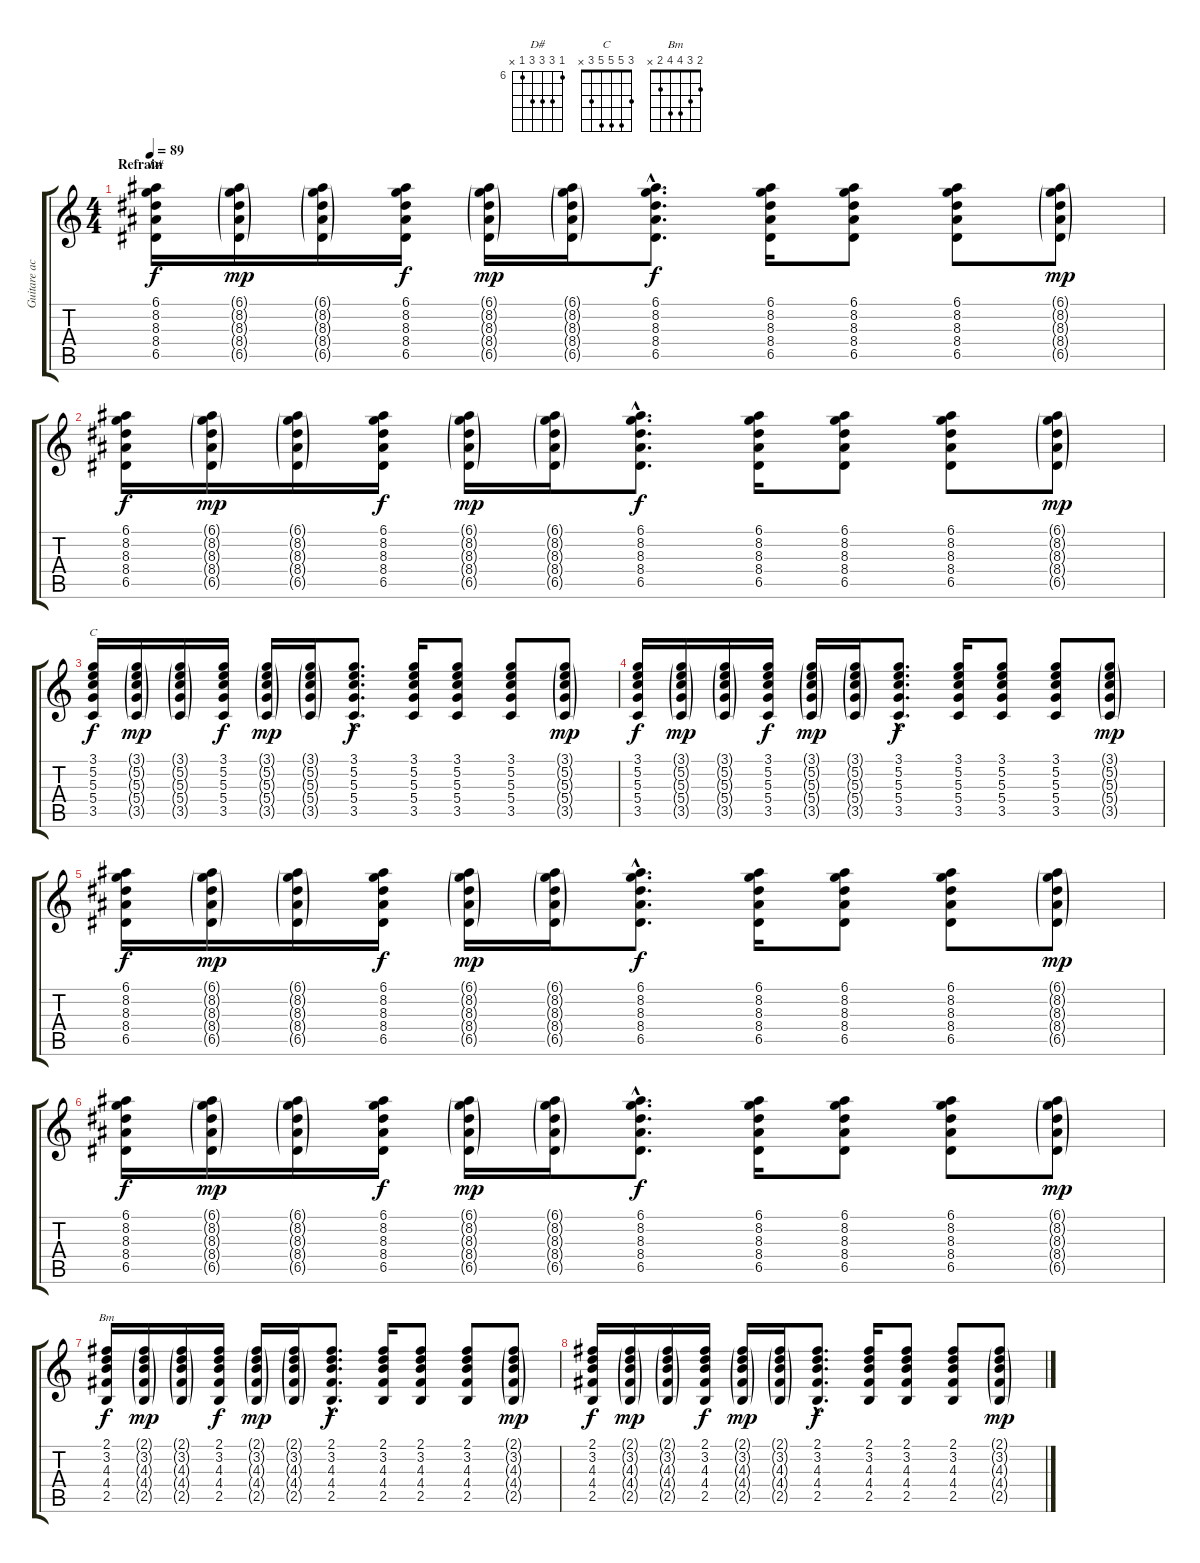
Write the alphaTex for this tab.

\track ("Guitare acoustique" "Guitare ac") {instrument acousticguitarsteel}
\staff {score tabs}
\tuning (E4 B3 G3 D3 A2 E2) {hide}
\chord ("D#" 6 8 8 8 6 x) {firstfret 6}
\chord ("C" 3 5 5 5 3 x)
\chord ("Bm" 2 3 4 4 2 x)
\ts (4 4)
\section ("" "Refrain")
\tempo 89
\clef g2
\ks c
(6.1 8.2 8.3 8.4 6.5).16{ch "D#" dy f} (6.1{g} 8.2{g} 8.3{g} 8.4{g} 6.5{g}).16{dy mp} (6.1{g} 8.2{g} 8.3{g} 8.4{g} 6.5{g}).16 (6.1 8.2 8.3 8.4 6.5).16{dy f} (6.1{g} 8.2{g} 8.3{g} 8.4{g} 6.5{g}).16{dy mp} (6.1{g} 8.2{g} 8.3{g} 8.4{g} 6.5{g}).16 (6.1{hac} 8.2{hac} 8.3{hac} 8.4{hac} 6.5{hac}).8{d dy f} (6.1 8.2 8.3 8.4 6.5).16 (6.1 8.2 8.3 8.4 6.5).8 (6.1 8.2 8.3 8.4 6.5).8 (6.1{g} 8.2{g} 8.3{g} 8.4{g} 6.5{g}).8{dy mp} |
(6.1 8.2 8.3 8.4 6.5).16{dy f} (6.1{g} 8.2{g} 8.3{g} 8.4{g} 6.5{g}).16{dy mp} (6.1{g} 8.2{g} 8.3{g} 8.4{g} 6.5{g}).16 (6.1 8.2 8.3 8.4 6.5).16{dy f} (6.1{g} 8.2{g} 8.3{g} 8.4{g} 6.5{g}).16{dy mp} (6.1{g} 8.2{g} 8.3{g} 8.4{g} 6.5{g}).16 (6.1{hac} 8.2{hac} 8.3{hac} 8.4{hac} 6.5{hac}).8{d dy f} (6.1 8.2 8.3 8.4 6.5).16 (6.1 8.2 8.3 8.4 6.5).8 (6.1 8.2 8.3 8.4 6.5).8 (6.1{g} 8.2{g} 8.3{g} 8.4{g} 6.5{g}).8{dy mp} |
(3.1 5.2 5.3 5.4 3.5).16{ch "C" dy f} (3.1{g} 5.2{g} 5.3{g} 5.4{g} 3.5{g}).16{dy mp} (3.1{g} 5.2{g} 5.3{g} 5.4{g} 3.5{g}).16 (3.1 5.2 5.3 5.4 3.5).16{dy f} (3.1{g} 5.2{g} 5.3{g} 5.4{g} 3.5{g}).16{dy mp} (3.1{g} 5.2{g} 5.3{g} 5.4{g} 3.5{g}).16 (3.1{hac} 5.2{hac} 5.3{hac} 5.4{hac} 3.5{hac}).8{d dy f} (3.1 5.2 5.3 5.4 3.5).16 (3.1 5.2 5.3 5.4 3.5).8 (3.1 5.2 5.3 5.4 3.5).8 (3.1{g} 5.2{g} 5.3{g} 5.4{g} 3.5{g}).8{dy mp} |
(3.1 5.2 5.3 5.4 3.5).16{dy f} (3.1{g} 5.2{g} 5.3{g} 5.4{g} 3.5{g}).16{dy mp} (3.1{g} 5.2{g} 5.3{g} 5.4{g} 3.5{g}).16 (3.1 5.2 5.3 5.4 3.5).16{dy f} (3.1{g} 5.2{g} 5.3{g} 5.4{g} 3.5{g}).16{dy mp} (3.1{g} 5.2{g} 5.3{g} 5.4{g} 3.5{g}).16 (3.1{hac} 5.2{hac} 5.3{hac} 5.4{hac} 3.5{hac}).8{d dy f} (3.1 5.2 5.3 5.4 3.5).16 (3.1 5.2 5.3 5.4 3.5).8 (3.1 5.2 5.3 5.4 3.5).8 (3.1{g} 5.2{g} 5.3{g} 5.4{g} 3.5{g}).8{dy mp} |
(6.1 8.2 8.3 8.4 6.5).16{dy f} (6.1{g} 8.2{g} 8.3{g} 8.4{g} 6.5{g}).16{dy mp} (6.1{g} 8.2{g} 8.3{g} 8.4{g} 6.5{g}).16 (6.1 8.2 8.3 8.4 6.5).16{dy f} (6.1{g} 8.2{g} 8.3{g} 8.4{g} 6.5{g}).16{dy mp} (6.1{g} 8.2{g} 8.3{g} 8.4{g} 6.5{g}).16 (6.1{hac} 8.2{hac} 8.3{hac} 8.4{hac} 6.5{hac}).8{d dy f} (6.1 8.2 8.3 8.4 6.5).16 (6.1 8.2 8.3 8.4 6.5).8 (6.1 8.2 8.3 8.4 6.5).8 (6.1{g} 8.2{g} 8.3{g} 8.4{g} 6.5{g}).8{dy mp} |
(6.1 8.2 8.3 8.4 6.5).16{dy f} (6.1{g} 8.2{g} 8.3{g} 8.4{g} 6.5{g}).16{dy mp} (6.1{g} 8.2{g} 8.3{g} 8.4{g} 6.5{g}).16 (6.1 8.2 8.3 8.4 6.5).16{dy f} (6.1{g} 8.2{g} 8.3{g} 8.4{g} 6.5{g}).16{dy mp} (6.1{g} 8.2{g} 8.3{g} 8.4{g} 6.5{g}).16 (6.1{hac} 8.2{hac} 8.3{hac} 8.4{hac} 6.5{hac}).8{d dy f} (6.1 8.2 8.3 8.4 6.5).16 (6.1 8.2 8.3 8.4 6.5).8 (6.1 8.2 8.3 8.4 6.5).8 (6.1{g} 8.2{g} 8.3{g} 8.4{g} 6.5{g}).8{dy mp} |
(2.1 3.2 4.3 4.4 2.5).16{ch "Bm" dy f} (2.1{g} 3.2{g} 4.3{g} 4.4{g} 2.5{g}).16{dy mp} (2.1{g} 3.2{g} 4.3{g} 4.4{g} 2.5{g}).16 (2.1 3.2 4.3 4.4 2.5).16{dy f} (2.1{g} 3.2{g} 4.3{g} 4.4{g} 2.5{g}).16{dy mp} (2.1{g} 3.2{g} 4.3{g} 4.4{g} 2.5{g}).16 (2.1{hac} 3.2{hac} 4.3{hac} 4.4{hac} 2.5{hac}).8{d dy f} (2.1 3.2 4.3 4.4 2.5).16 (2.1 3.2 4.3 4.4 2.5).8 (2.1 3.2 4.3 4.4 2.5).8 (2.1{g} 3.2{g} 4.3{g} 4.4{g} 2.5{g}).8{dy mp} |
(2.1 3.2 4.3 4.4 2.5).16{dy f} (2.1{g} 3.2{g} 4.3{g} 4.4{g} 2.5{g}).16{dy mp} (2.1{g} 3.2{g} 4.3{g} 4.4{g} 2.5{g}).16 (2.1 3.2 4.3 4.4 2.5).16{dy f} (2.1{g} 3.2{g} 4.3{g} 4.4{g} 2.5{g}).16{dy mp} (2.1{g} 3.2{g} 4.3{g} 4.4{g} 2.5{g}).16 (2.1{hac} 3.2{hac} 4.3{hac} 4.4{hac} 2.5{hac}).8{d dy f} (2.1 3.2 4.3 4.4 2.5).16 (2.1 3.2 4.3 4.4 2.5).8 (2.1 3.2 4.3 4.4 2.5).8 (2.1{g} 3.2{g} 4.3{g} 4.4{g} 2.5{g}).8{dy mp}
